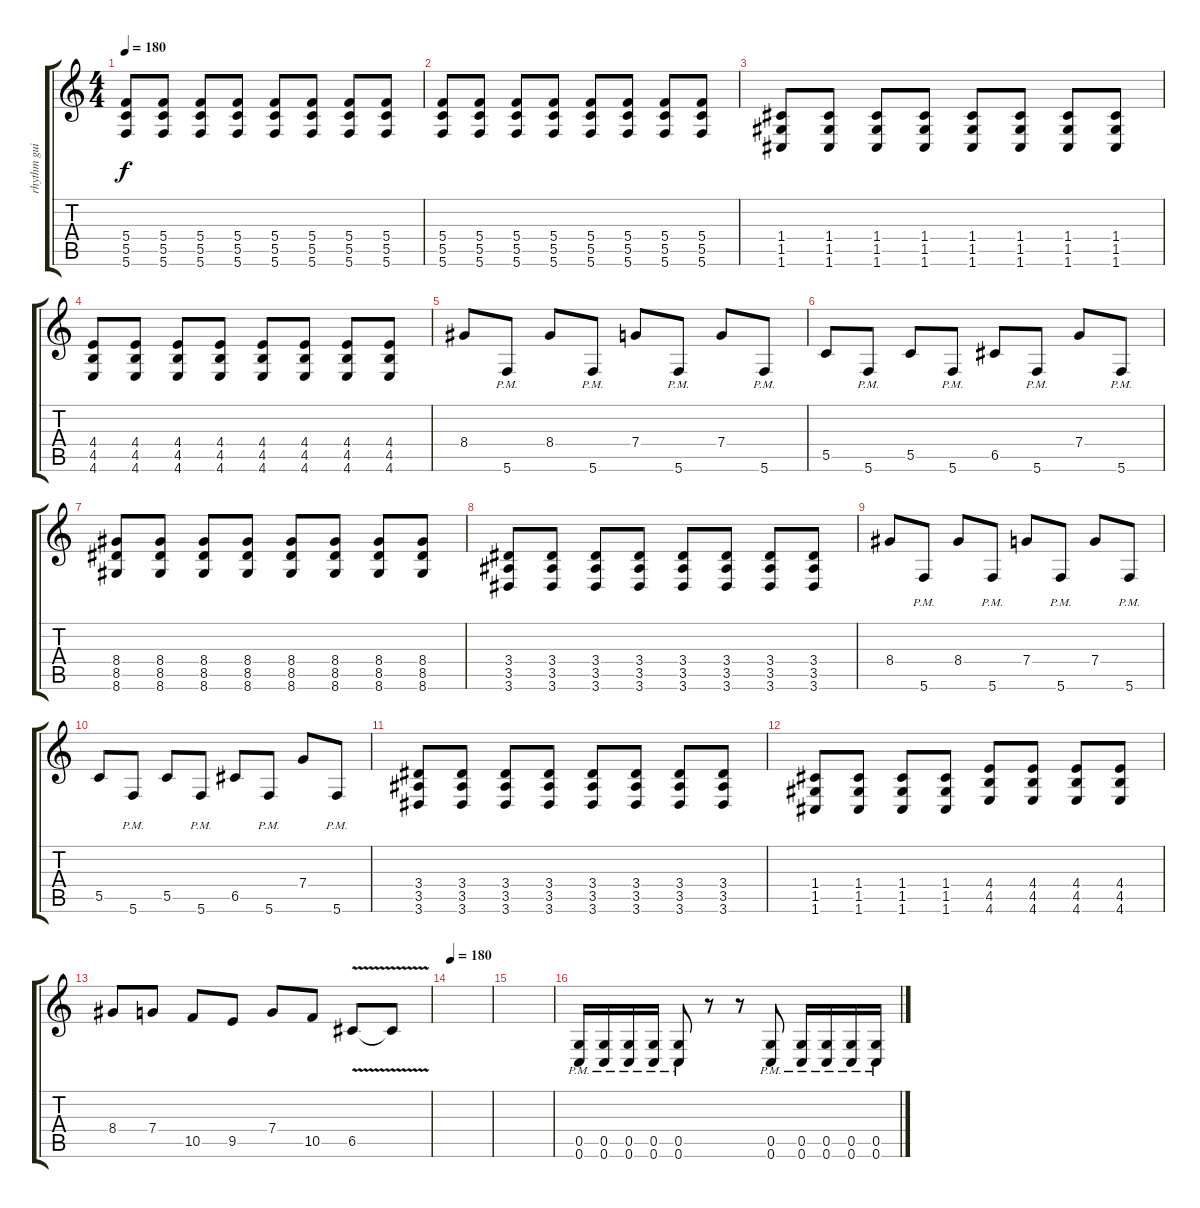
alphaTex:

\track ("rhythm guitar" "rhythm gui") {instrument distortionguitar}
\staff {score tabs}
\tuning (D4 A3 F3 C3 G2 C2) {hide}
\ts (4 4)
\tempo 180
\clef g2
\ks c
(5.4 5.5 5.6).8{dy f} (5.4 5.5 5.6).8 (5.4 5.5 5.6).8 (5.4 5.5 5.6).8 (5.4 5.5 5.6).8 (5.4 5.5 5.6).8 (5.4 5.5 5.6).8 (5.4 5.5 5.6).8 |
(5.4 5.5 5.6).8 (5.4 5.5 5.6).8 (5.4 5.5 5.6).8 (5.4 5.5 5.6).8 (5.4 5.5 5.6).8 (5.4 5.5 5.6).8 (5.4 5.5 5.6).8 (5.4 5.5 5.6).8 |
(1.4 1.5 1.6).8 (1.4 1.5 1.6).8 (1.4 1.5 1.6).8 (1.4 1.5 1.6).8 (1.4 1.5 1.6).8 (1.4 1.5 1.6).8 (1.4 1.5 1.6).8 (1.4 1.5 1.6).8 |
(4.4 4.5 4.6).8 (4.4 4.5 4.6).8 (4.4 4.5 4.6).8 (4.4 4.5 4.6).8 (4.4 4.5 4.6).8 (4.4 4.5 4.6).8 (4.4 4.5 4.6).8 (4.4 4.5 4.6).8 |
8.4.8 5.6{pm}.8 8.4.8 5.6{pm}.8 7.4.8 5.6{pm}.8 7.4.8 5.6{pm}.8 |
5.5.8 5.6{pm}.8 5.5.8 5.6{pm}.8 6.5.8 5.6{pm}.8 7.4.8 5.6{pm}.8 |
(8.4 8.5 8.6).8 (8.4 8.5 8.6).8 (8.4 8.5 8.6).8 (8.4 8.5 8.6).8 (8.4 8.5 8.6).8 (8.4 8.5 8.6).8 (8.4 8.5 8.6).8 (8.4 8.5 8.6).8 |
(3.4 3.5 3.6).8 (3.4 3.5 3.6).8 (3.4 3.5 3.6).8 (3.4 3.5 3.6).8 (3.4 3.5 3.6).8 (3.4 3.5 3.6).8 (3.4 3.5 3.6).8 (3.4 3.5 3.6).8 |
8.4.8 5.6{pm}.8 8.4.8 5.6{pm}.8 7.4.8 5.6{pm}.8 7.4.8 5.6{pm}.8 |
5.5.8 5.6{pm}.8 5.5.8 5.6{pm}.8 6.5.8 5.6{pm}.8 7.4.8 5.6{pm}.8 |
(3.4 3.5 3.6).8 (3.4 3.5 3.6).8 (3.4 3.5 3.6).8 (3.4 3.5 3.6).8 (3.4 3.5 3.6).8 (3.4 3.5 3.6).8 (3.4 3.5 3.6).8 (3.4 3.5 3.6).8 |
(1.4 1.5 1.6).8 (1.4 1.5 1.6).8 (1.4 1.5 1.6).8 (1.4 1.5 1.6).8 (4.4 4.5 4.6).8 (4.4 4.5 4.6).8 (4.4 4.5 4.6).8 (4.4 4.5 4.6).8 |
8.4.8 7.4.8 10.5.8 9.5.8 7.4.8 10.5.8 6.5{v}.8 6.5{t}.8 |
\tempo 180
|
|
(0.5{pm} 0.6{pm}).16 (0.5{pm} 0.6{pm}).16 (0.5{pm} 0.6{pm}).16 (0.5{pm} 0.6{pm}).16 (0.5{pm} 0.6{pm}).8 r.8 r.8 (0.5{pm} 0.6{pm}).8 (0.5{pm} 0.6{pm}).16 (0.5{pm} 0.6{pm}).16 (0.5{pm} 0.6{pm}).16 (0.5{pm} 0.6{pm}).16
